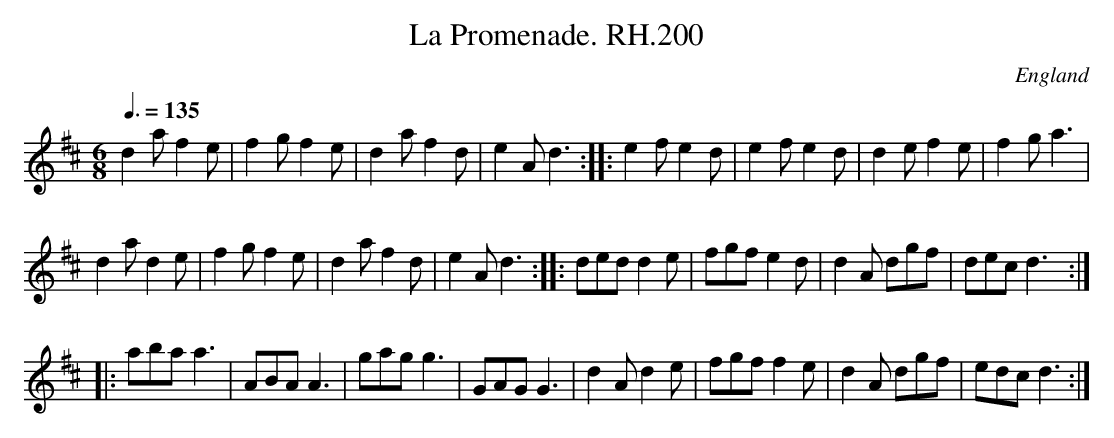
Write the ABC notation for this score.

X:1
T:La Promenade. RH.200
O:England
M:6/8
L:1/8
Q:3/8=135
K:D
d2a f2e|f2g f2e|d2a f2d|e2A d3:|\
|:e2f e2d|e2f e2d|d2e f2e|f2g a3|
d2a d2e|f2g f2e|d2a f2d|e2A d3:|\
|:ded d2e|fgf e2d|d2A dgf|dec d3:|
|:aba a3|ABA A3|gag g3|GAG G3|\
d2A d2e|fgf f2e|d2A dgf|edc d3:|
